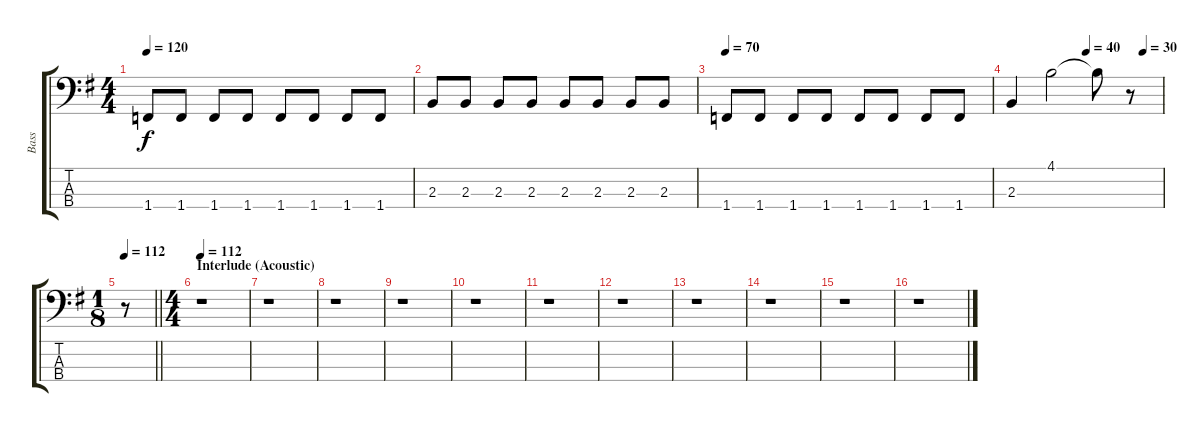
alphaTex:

\track ("Bass" "Bass") {instrument electricbassfinger}
\staff {score tabs}
\tuning (G2 D2 A1 E1) {hide}
\ts (4 4)
\tempo 120
\clef f4
\ks eminor
1.4.8{dy f} 1.4.8 1.4.8 1.4.8 1.4.8 1.4.8 1.4.8 1.4.8 |
2.3.8 2.3.8 2.3.8 2.3.8 2.3.8 2.3.8 2.3.8 2.3.8 |
\tempo 70
1.4.8 1.4.8 1.4.8 1.4.8 1.4.8 1.4.8 1.4.8 1.4.8 |
\tempo (40 0.5)
\tempo (30 0.875)
2.3.4 4.1.2 4.1{t}.8 r.8 |
\ts (1 8)
\tempo 112
\barLineRight lightlight
r.8 |
\ts (4 4)
\section ("" "Interlude (Acoustic)")
\tempo 112
r.1 |
r.1 |
r.1 |
r.1 |
r.1 |
r.1 |
r.1 |
r.1 |
r.1 |
r.1 |
r.1
